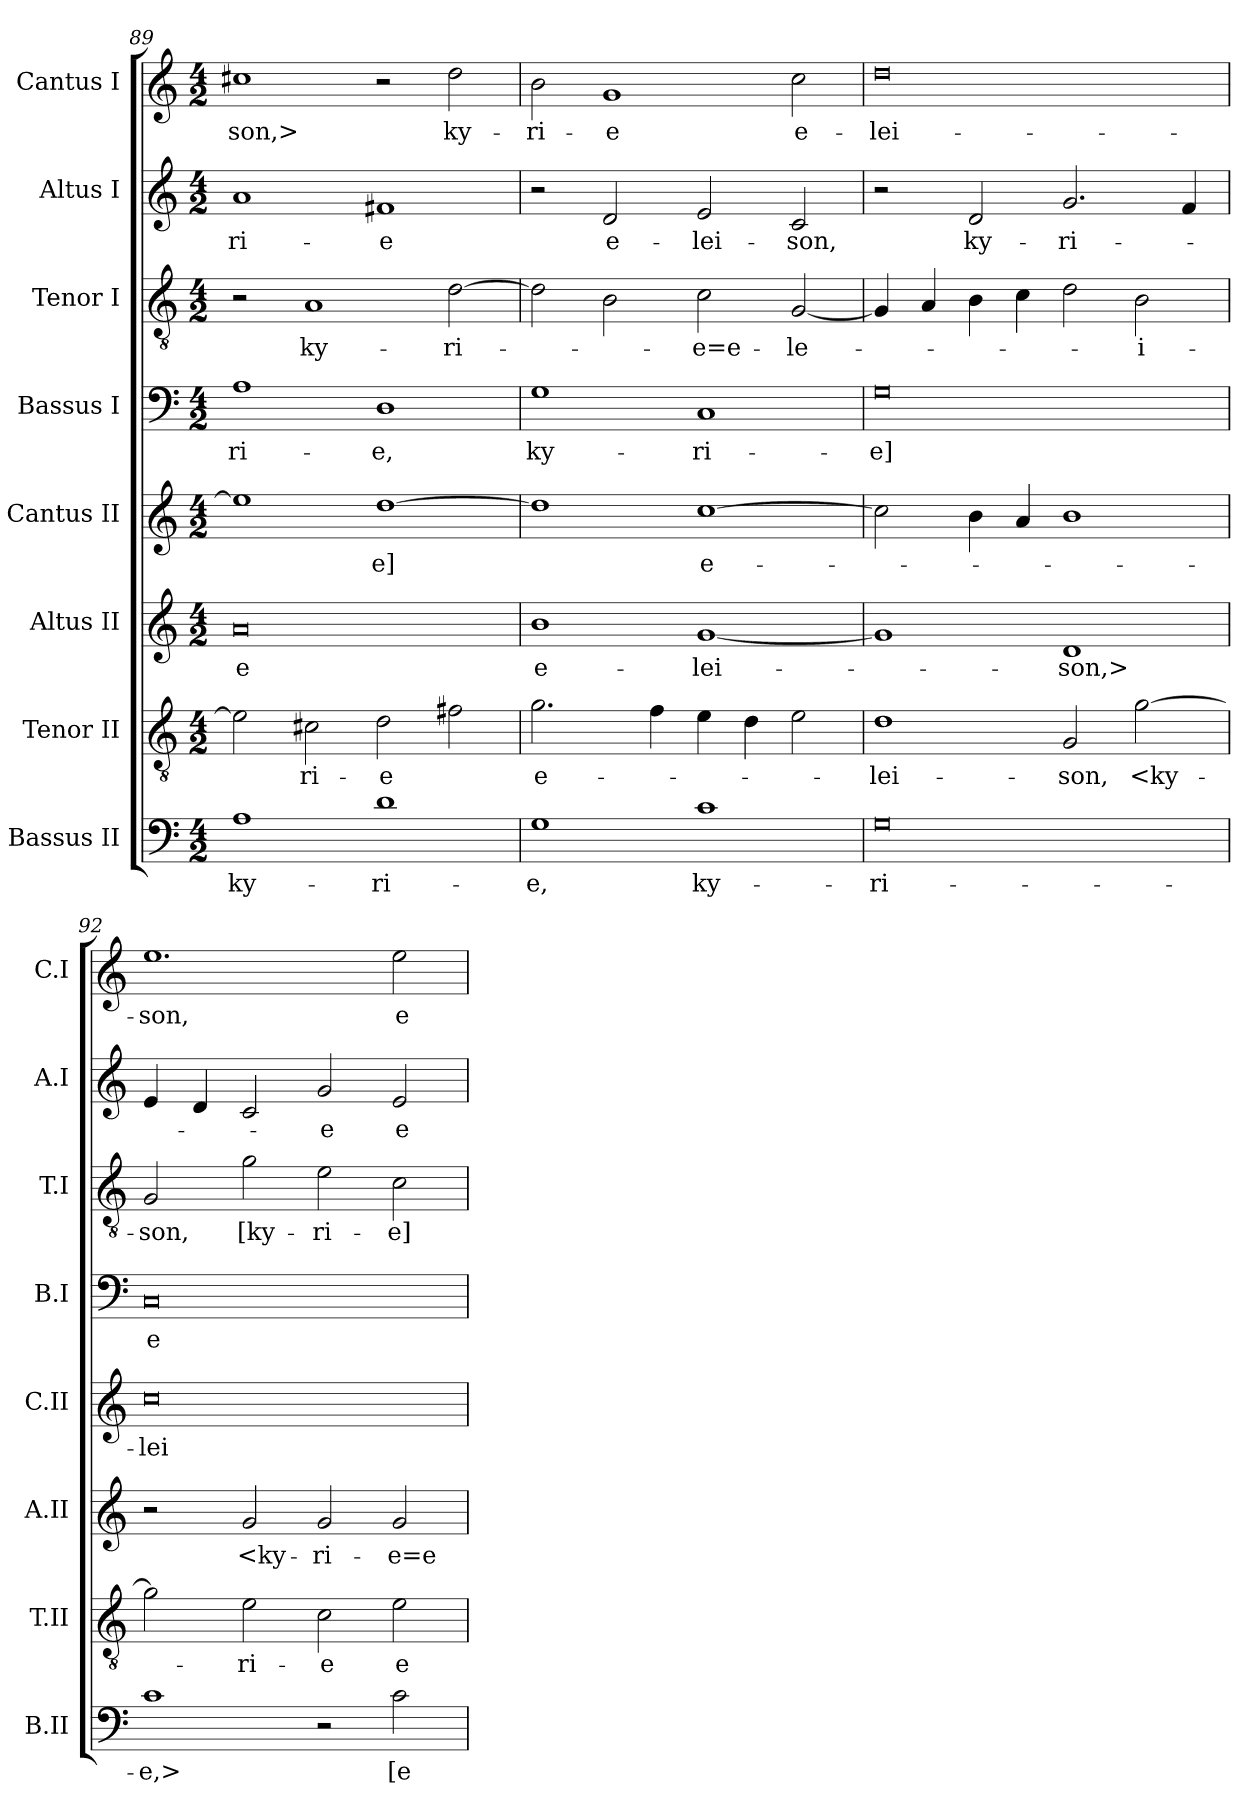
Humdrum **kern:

**kern	**text	**kern	**text	**kern	**text	**kern	**text	**kern	**text	**kern	**text	**kern	**text	**kern	**text
*part8	*part8	*part7	*part7	*part6	*part6	*part5	*part5	*part4	*part4	*part3	*part3	*part2	*part2	*part1	*part1
*staff8	*staff8	*staff7	*staff7	*staff6	*staff6	*staff5	*staff5	*staff4	*staff4	*staff3	*staff3	*staff2	*staff2	*staff1	*staff1
*I"Bassus II	*	*I"Tenor II	*	*I"Altus II	*	*I"Cantus II	*	*I"Bassus I	*	*I"Tenor I	*	*I"Altus I	*	*I"Cantus I	*
*I'B.II	*	*I'T.II	*	*I'A.II	*	*I'C.II	*	*I'B.I	*	*I'T.I	*	*I'A.I	*	*I'C.I	*
*clefF4	*	*clefGv2	*	*clefG2	*	*clefG2	*	*clefF4	*	*clefGv2	*	*clefG2	*	*clefG2	*
*	*	*ITrd7c12	*	*	*	*	*	*	*	*ITrd7c12	*	*	*	*	*
*k[]	*	*k[]	*	*k[]	*	*k[]	*	*k[]	*	*k[]	*	*k[]	*	*k[]	*
*C:	*	*C:	*	*C:	*	*C:	*	*C:	*	*C:	*	*C:	*	*C:	*
*M4/2	*	*M4/2	*	*M4/2	*	*M4/2	*	*M4/2	*	*M4/2	*	*M4/2	*	*M4/2	*
=89	=89	=89	=89	=89	=89	=89	=89	=89	=89	=89	=89	=89	=89	=89	=89
1A\	ky-	2E\]	.	0a/	-e	1ee\]	.	1A\	-ri-	2r	.	1a/	-ri-	1cc#X\	-son,>
.	.	2C#X\	-ri-	.	.	.	.	.	.	1AA/	ky-	.	.	.	.
1d\	-ri-	2D\	-e	.	.	[1dd\	-e]	1D\	-e,	.	.	1f#X/	-e	2r	.
.	.	2F#X\	.	.	.	.	.	.	.	[2D\	-ri-	.	.	2dd\	ky-
=90	=90	=90	=90	=90	=90	=90	=90	=90	=90	=90	=90	=90	=90	=90	=90
1G\	-e,	2.G\	e-	1b\	e-	1dd\]	.	1G\	ky-	2D\]	.	2r	.	2b\	-ri-
.	.	.	.	.	.	.	.	.	.	2BB\	.	2d/	e-	1g/	-e
.	.	4F\	.	.	.	.	.	.	.	.	.	.	.	.	.
1c\	ky-	4E\	.	[1g/	-lei-	[1cc\	e-	1C/	-ri-	2C\	-e=e-	2e/	-lei-	.	.
.	.	4D\	.	.	.	.	.	.	.	.	.	.	.	.	.
.	.	2E\	.	.	.	.	.	.	.	[2GG/	-le-	2c/	-son,	2cc\	e-
=91	=91	=91	=91	=91	=91	=91	=91	=91	=91	=91	=91	=91	=91	=91	=91
0G\	-ri-	1D\	-lei-	1g/]	.	2cc\]	.	0G\	-e]	4GG/]	.	2r	.	0dd\	-lei-
.	.	.	.	.	.	.	.	.	.	4AA/	.	.	.	.	.
.	.	.	.	.	.	4b\	.	.	.	4BB\	.	2d/	ky-	.	.
.	.	.	.	.	.	4a/	.	.	.	4C\	.	.	.	.	.
.	.	2GG/	-son,	1d/	-son,>	1b\	.	.	.	2D\	.	2.g/	-ri-	.	.
.	.	[2G\	<ky-	.	.	.	.	.	.	2BB\	-i-	.	.	.	.
.	.	.	.	.	.	.	.	.	.	.	.	4f/	.	.	.
=92	=92	=92	=92	=92	=92	=92	=92	=92	=92	=92	=92	=92	=92	=92	=92
1c\	-e,>	2G\]	.	2r	.	0cc\	-lei-	0C/	e-	2GG/	-son,	4e/	.	1.ee\	-son,
.	.	.	.	.	.	.	.	.	.	.	.	4d/	.	.	.
.	.	2E\	-ri-	2g/	<ky-	.	.	.	.	2G\	[ky-	2c/	.	.	.
2r	.	2C\	-e	2g/	-ri-	.	.	.	.	2E\	-ri-	2g/	-e	.	.
2c\	[e	2E\	e-	2g/	-e=e-	.	.	.	.	2C\	-e]	2e/	e-	2ee\	e-
=	=	=	=	=	=	=	=	=	=	=	=	=	=	=	=
*-	*-	*-	*-	*-	*-	*-	*-	*-	*-	*-	*-	*-	*-	*-	*-
